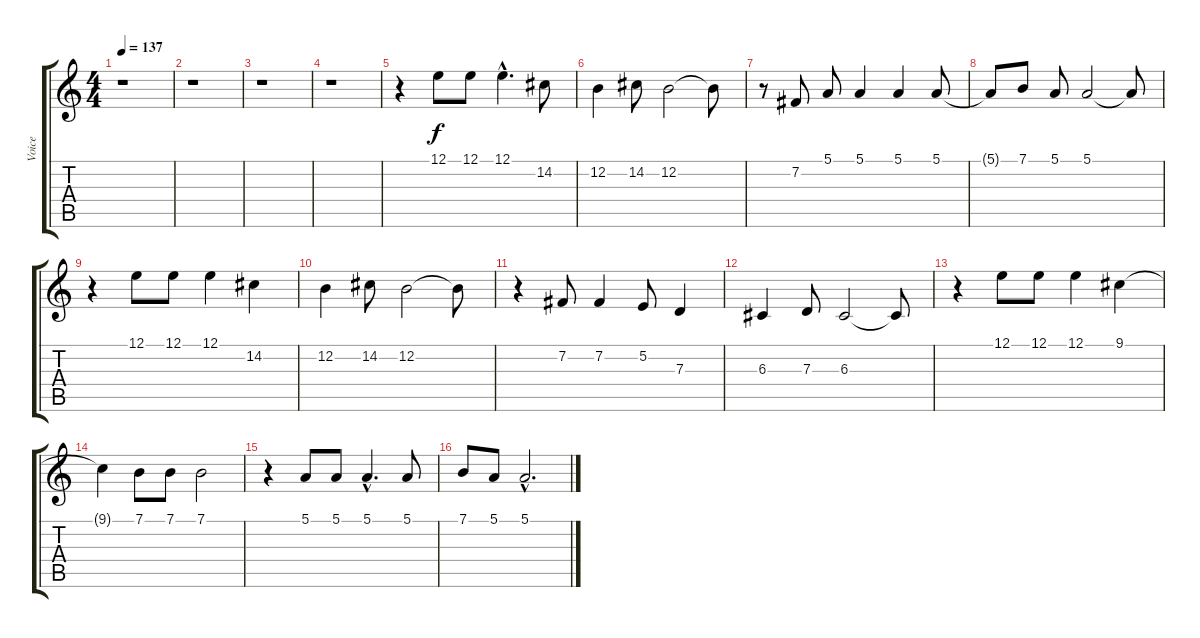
\track ("Voice" "Voice") {instrument lead2sawtooth}
\staff {score tabs}
\tuning (E4 B3 G3 D3 A2 E2) {hide}
\ts (4 4)
\tempo 137
\clef g2
\ks c
r.1{dy f} |
r.1 |
r.1 |
r.1 |
r.4 12.1.8 12.1.8 12.1{hac}.4{d} 14.2.8 |
12.2.4 14.2.8 12.2.2 12.2{t}.8 |
r.8 7.2.8 5.1.8 5.1.4 5.1.4 5.1.8 |
5.1{t}.8 7.1.8 5.1.8 5.1.2 5.1{t}.8 |
r.4 12.1.8 12.1.8 12.1.4 14.2.4 |
12.2.4 14.2.8 12.2.2 12.2{t}.8 |
r.4 7.2.8 7.2.4 5.2.8 7.3.4 |
6.3.4 7.3.8 6.3.2 6.3{t}.8 |
r.4 12.1.8 12.1.8 12.1.4 9.1.4 |
9.1{t}.4 7.1.8 7.1.8 7.1.2 |
r.4 5.1.8 5.1.8 5.1{hac}.4{d} 5.1.8 |
7.1.8 5.1.8 5.1{hac}.2{d}
